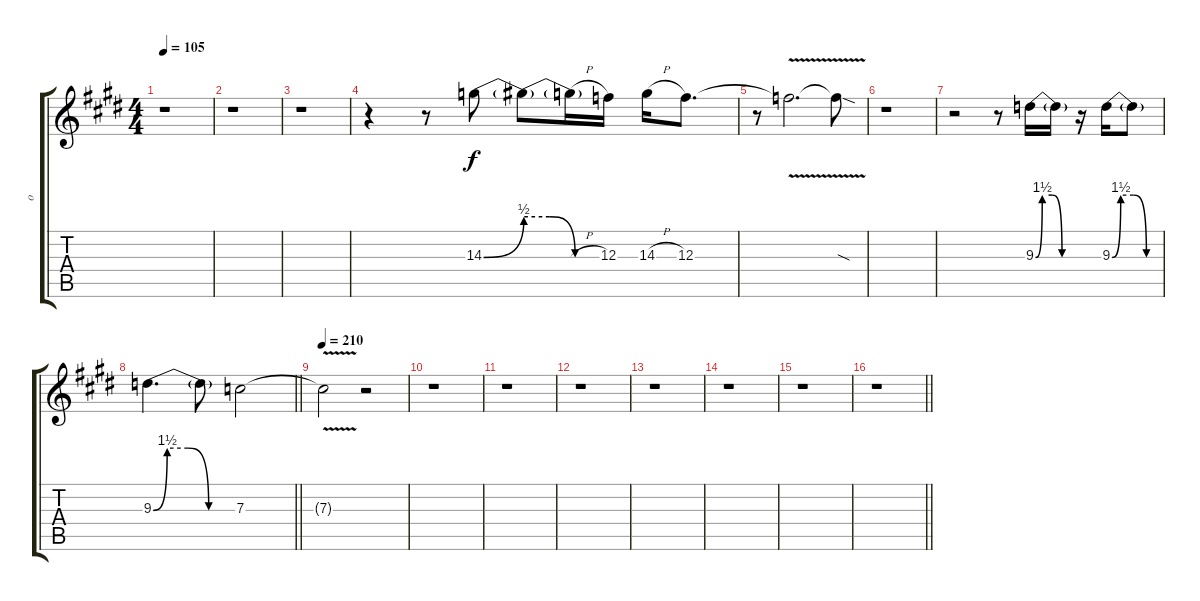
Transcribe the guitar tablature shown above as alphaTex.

\track ("o" "o") {instrument overdrivenguitar}
\staff {score tabs}
\tuning (D4 A3 F3 C3 G2 D2) {hide}
\ts (4 4)
\tempo 105
\clef g2
\ks c#minor
r.1{dy f} |
r.1 |
r.1 |
r.4 r.8 14.3{be (bend 0 0 60 2)}.8 14.3{be (custom 0 2 20 2 40 0 60 0) t}.8 14.3{h t}.16 12.3.16 14.3{h}.16 12.3.8{d} |
r.8 12.3{v t}.2{d} 12.3{sod t}.8 |
r.1 |
r.2 r.8 9.3{be (custom 0 0 10 6 25 6 40 0 60 0)}.16 9.3{t}.16 r.16 9.3{be (custom 0 0 10 6 25 6 40 0 60 0)}.16 9.3{t}.8 |
\barLineRight lightlight
9.3{be (custom 0 0 10 6 25 6 40 0 60 0)}.4{d} 9.3{t}.8 7.3.2 |
\tempo 210
7.3{v t}.2 r.2 |
r.1 |
r.1 |
r.1 |
r.1 |
r.1 |
r.1 |
\barLineRight lightlight
r.1
